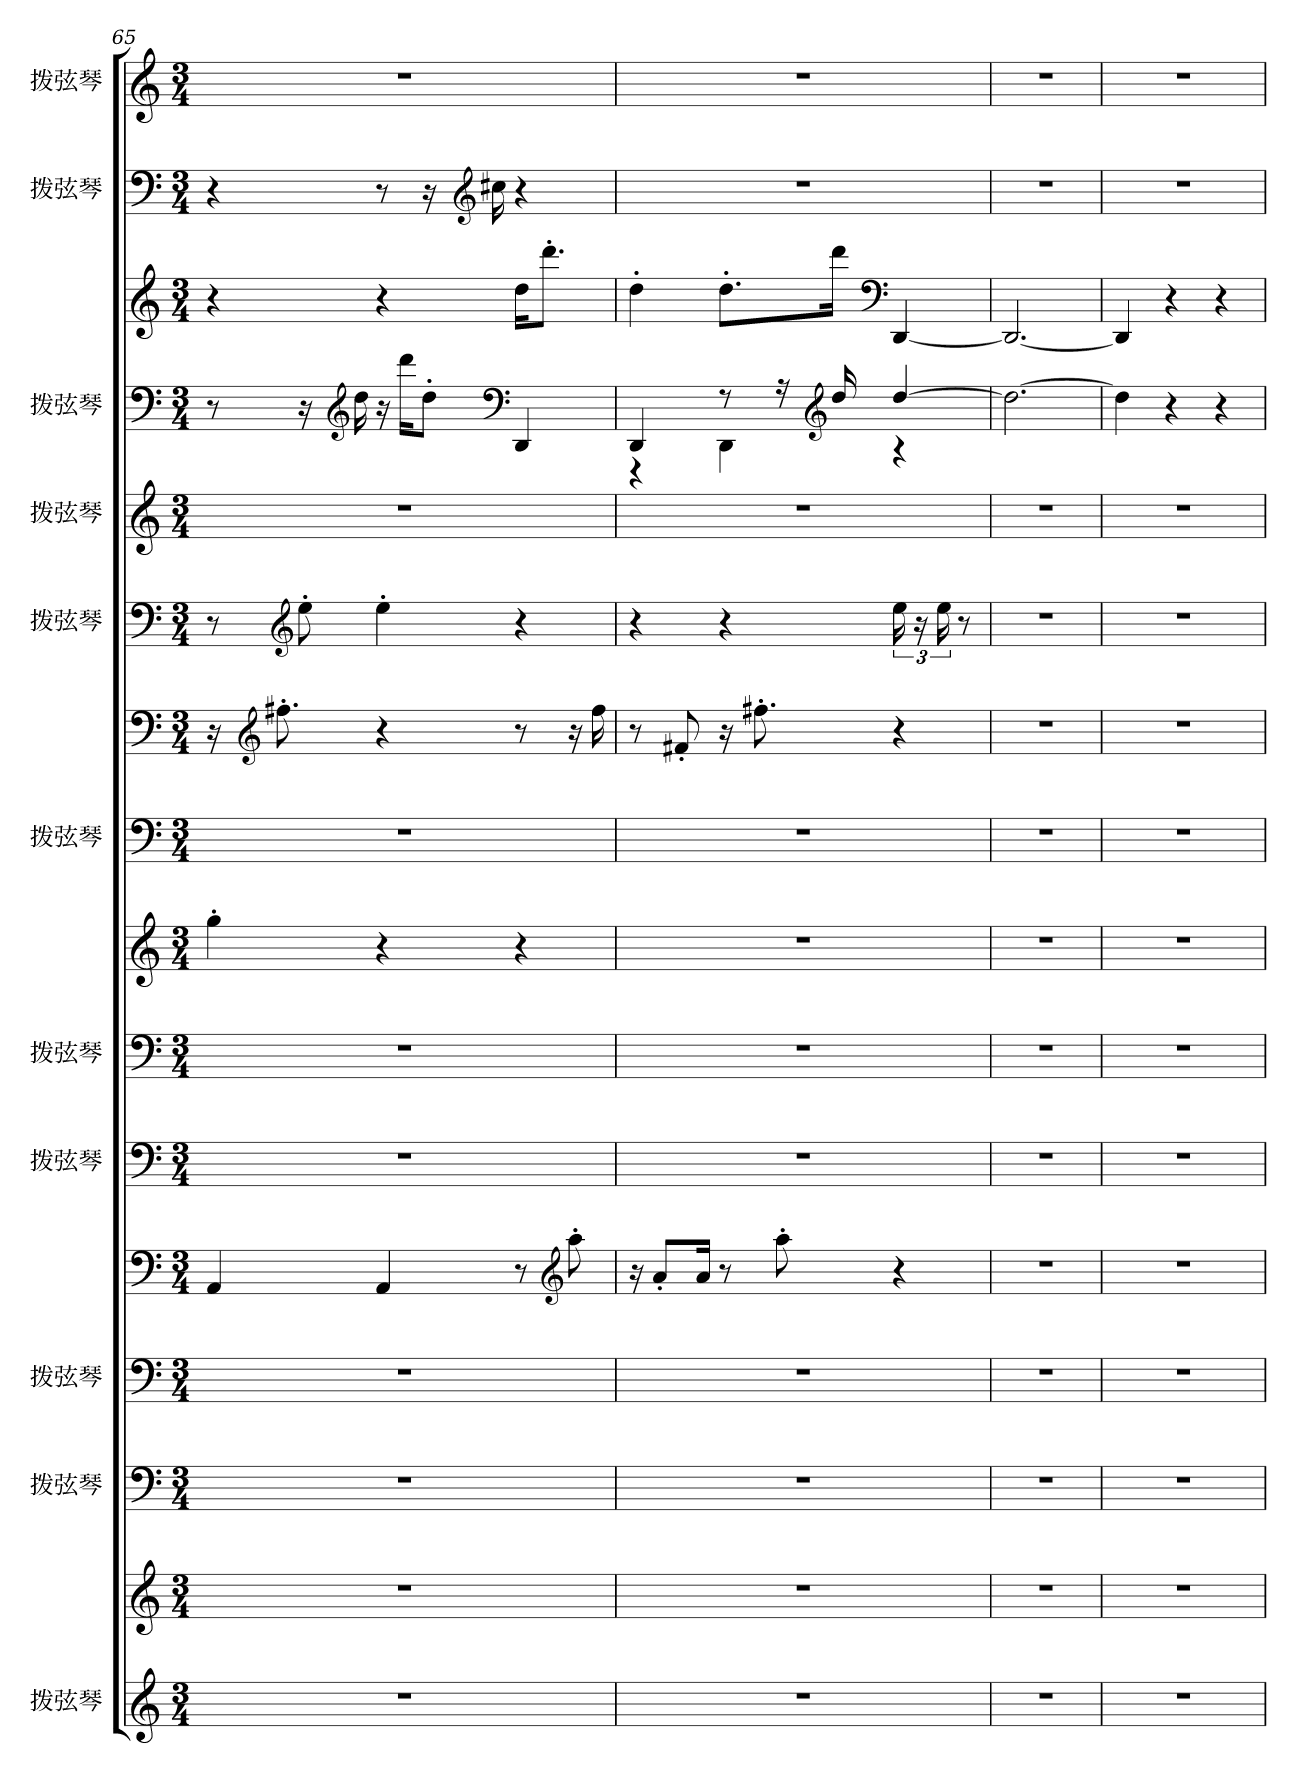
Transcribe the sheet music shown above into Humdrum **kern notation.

**kern	**kern	**kern	**kern	**kern	**kern	**kern	**kern	**kern	**kern	**kern	**kern	**kern	**kern	**kern	**kern
*part11	*part11	*part10	*part9	*part9	*part8	*part7	*part7	*part6	*part6	*part5	*part4	*part3	*part3	*part2	*part1
*staff16	*staff15	*staff14	*staff13	*staff12	*staff11	*staff10	*staff9	*staff8	*staff7	*staff6	*staff5	*staff4	*staff3	*staff2	*staff1
*I"拨弦琴	*	*I"拨弦琴	*I"拨弦琴	*	*I"拨弦琴	*I"拨弦琴	*	*I"拨弦琴	*	*I"拨弦琴	*I"拨弦琴	*I"拨弦琴	*	*I"拨弦琴	*I"拨弦琴
!!LO:PB:g=z
*clefG2	*clefG2	*clefF4	*clefF4	*clefF4	*clefF4	*clefF4	*clefG2	*clefF4	*clefF4	*clefF4	*clefG2	*clefF4	*clefG2	*clefF4	*clefG2
*k[]	*k[]	*k[]	*k[]	*k[]	*k[]	*k[]	*k[]	*k[]	*k[]	*k[]	*k[]	*k[]	*k[]	*k[]	*k[]
*M3/4	*M3/4	*M3/4	*M3/4	*M3/4	*M3/4	*M3/4	*M3/4	*M3/4	*M3/4	*M3/4	*M3/4	*M3/4	*M3/4	*M3/4	*M3/4
=65	=65	=65	=65	=65	=65	=65	=65	=65	=65	=65	=65	=65	=65	=65	=65
2.r	2.r	2.r	2.r	4AA/	2.r	2.r	4gg'\	2.r	16r	8r	2.r	8r	4r	4r	2.r
*	*	*	*	*	*	*	*	*	*clefG2	*	*	*	*	*	*
.	.	.	.	.	.	.	.	.	8.ff#X'\	.	.	.	.	.	.
*	*	*	*	*	*	*	*	*	*	*clefG2	*	*	*	*	*
.	.	.	.	.	.	.	.	.	.	8ee'\	.	16r	.	.	.
*	*	*	*	*	*	*	*	*	*	*	*	*clefG2	*	*	*
.	.	.	.	.	.	.	.	.	.	.	.	16dd\	.	.	.
.	.	.	.	4AA/	.	.	4r	.	4r	4ee'\	.	16r	4r	8r	.
.	.	.	.	.	.	.	.	.	.	.	.	16ddd\KL	.	.	.
.	.	.	.	.	.	.	.	.	.	.	.	8dd'\J	.	16r	.
*	*	*	*	*	*	*	*	*	*	*	*	*	*	*clefG2	*
.	.	.	.	.	.	.	.	.	.	.	.	.	.	16cc#X\	.
*	*	*	*	*	*	*	*	*	*	*	*	*clefF4	*	*	*
.	.	.	.	8r	.	.	4r	.	8r	4r	.	4DD/	16dd\KL	4r	.
.	.	.	.	.	.	.	.	.	.	.	.	.	8.ddd'\J	.	.
*	*	*	*	*clefG2	*	*	*	*	*	*	*	*	*	*	*
.	.	.	.	8aa'\	.	.	.	.	16r	.	.	.	.	.	.
.	.	.	.	.	.	.	.	.	16ff#\	.	.	.	.	.	.
=66	=66	=66	=66	=66	=66	=66	=66	=66	=66	=66	=66	=66	=66	=66	=66
*	*	*	*	*	*	*	*	*	*	*	*	*^	*	*	*
2.r	2.r	2.r	2.r	16r	2.r	2.r	2.r	2.r	8r	4r	2.r	4DD/	4r	4dd'\	2.r	2.r
.	.	.	.	8a'/L	.	.	.	.	.	.	.	.	.	.	.	.
.	.	.	.	.	.	.	.	.	8f#X'/	.	.	.	.	.	.	.
.	.	.	.	16a/Jk	.	.	.	.	.	.	.	.	.	.	.	.
.	.	.	.	8r	.	.	.	.	16r	4r	.	8r	4DD\	8.dd'\L	.	.
.	.	.	.	.	.	.	.	.	8.ff#X'\	.	.	.	.	.	.	.
.	.	.	.	8aa'\	.	.	.	.	.	.	.	16r	.	.	.	.
*	*	*	*	*	*	*	*	*	*	*	*	*clefG2	*	*	*	*
.	.	.	.	.	.	.	.	.	.	.	.	16dd/	.	16ddd\Jk	.	.
*	*	*	*	*	*	*	*	*	*	*	*	*	*	*clefF4	*	*
.	.	.	.	4r	.	.	.	.	4r	24ee\	.	[4dd/	4r	[4DD/	.	.
.	.	.	.	.	.	.	.	.	.	24r	.	.	.	.	.	.
.	.	.	.	.	.	.	.	.	.	24ee\	.	.	.	.	.	.
.	.	.	.	.	.	.	.	.	.	8r	.	.	.	.	.	.
*	*	*	*	*	*	*	*	*	*	*	*	*v	*v	*	*	*
=67	=67	=67	=67	=67	=67	=67	=67	=67	=67	=67	=67	=67	=67	=67	=67
2.r	2.r	2.r	2.r	2.r	2.r	2.r	2.r	2.r	2.r	2.r	2.r	2.dd\_	2.DD/_	2.r	2.r
=68	=68	=68	=68	=68	=68	=68	=68	=68	=68	=68	=68	=68	=68	=68	=68
2.r	2.r	2.r	2.r	2.r	2.r	2.r	2.r	2.r	2.r	2.r	2.r	4dd\]	4DD/]	2.r	2.r
.	.	.	.	.	.	.	.	.	.	.	.	4r	4r	.	.
.	.	.	.	.	.	.	.	.	.	.	.	4r	4r	.	.
=	=	=	=	=	=	=	=	=	=	=	=	=	=	=	=
*-	*-	*-	*-	*-	*-	*-	*-	*-	*-	*-	*-	*-	*-	*-	*-
